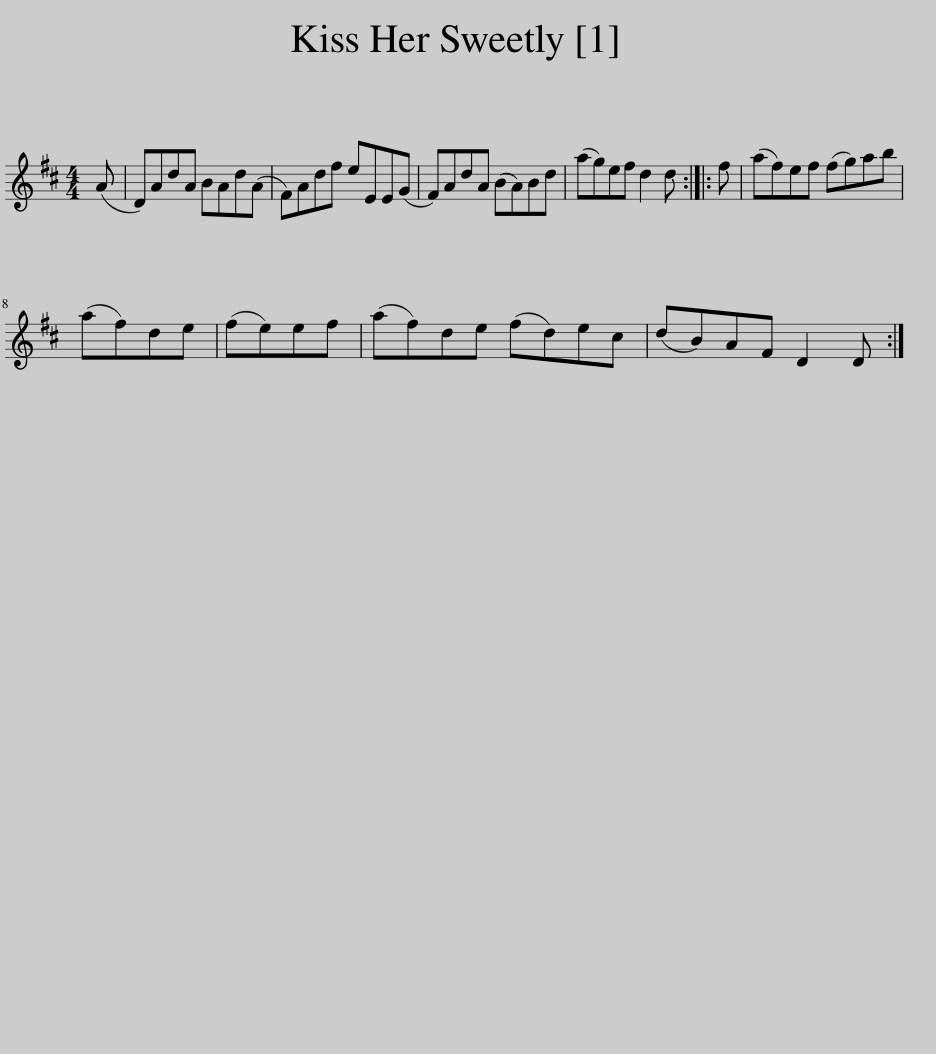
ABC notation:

X:1
L:1/8
M:4/4
I:linebreak $
K:D
V:1 treble
V:1
 (A | D)AdA BAd(A | F)Adf eEE(G | F)AdA (BA)Bd | (ag)ef d2 d :: %5
 f | (af)ef (fg)ab |$ (af)de | (fe)ef | (af)de (fd)ec | %10
 (dB)AF D2 D :| %11
